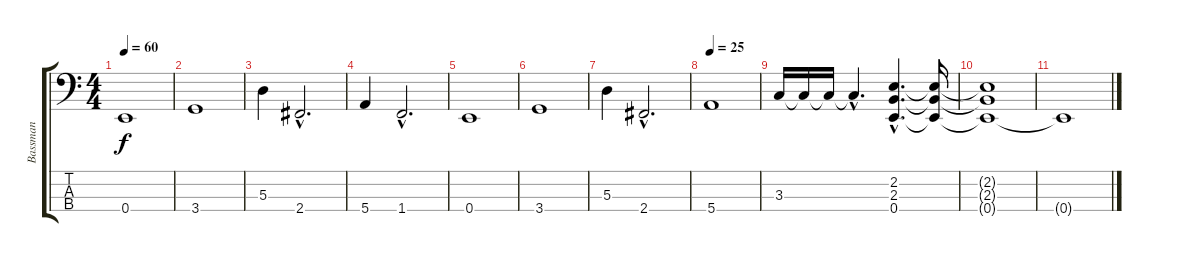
\track ("Bassman" "Bassman") {instrument fretlessbass}
\staff {score tabs}
\tuning (G2 D2 A1 E1) {hide}
\ts (4 4)
\tempo 60
\clef f4
\ks c
0.4.1{dy f} |
3.4.1 |
5.3.4 2.4{hac}.2{d} |
5.4.4 1.4{hac}.2{d} |
0.4.1 |
3.4.1 |
5.3.4 2.4{hac}.2{d} |
\tempo 25
5.4.1 |
3.3.16 3.3{t}.16 3.3{t}.16 3.3{hac t}.4{d} (2.2{hac} 2.3{hac} 0.4{hac}).4{d} (2.2{t} 2.3{t} 0.4{t}).16 |
(2.2{t} 2.3{t} 0.4{t}).1 |
0.4{t}.1{volume 0}
